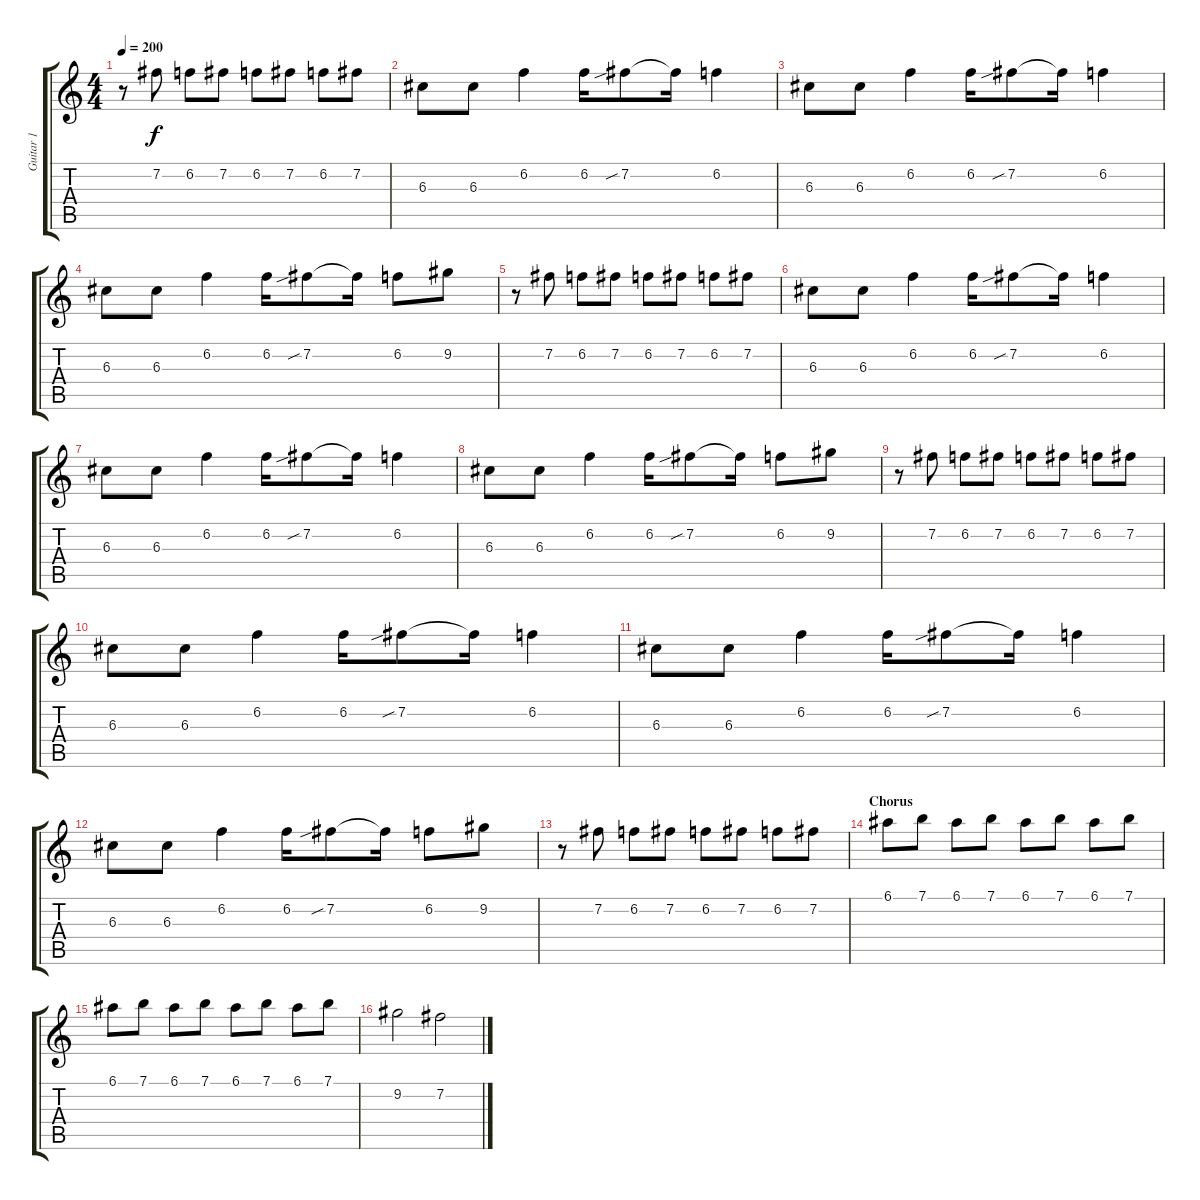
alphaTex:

\track ("Guitar 1" "Guitar 1") {instrument distortionguitar}
\staff {score tabs}
\tuning (E4 B3 G3 D3 A2 E2) {hide}
\ts (4 4)
\tempo 200
\clef g2
\ks c
r.8{dy f} 7.2.8 6.2.8 7.2.8 6.2.8 7.2.8 6.2.8 7.2.8 |
6.3.8 6.3.8 6.2.4 6.2.16 7.2{sib}.8 7.2{t}.16 6.2.4 |
6.3.8 6.3.8 6.2.4 6.2.16 7.2{sib}.8 7.2{t}.16 6.2.4 |
6.3.8 6.3.8 6.2.4 6.2.16 7.2{sib}.8 7.2{t}.16 6.2.8 9.2.8 |
r.8 7.2.8 6.2.8 7.2.8 6.2.8 7.2.8 6.2.8 7.2.8 |
6.3.8 6.3.8 6.2.4 6.2.16 7.2{sib}.8 7.2{t}.16 6.2.4 |
6.3.8 6.3.8 6.2.4 6.2.16 7.2{sib}.8 7.2{t}.16 6.2.4 |
6.3.8 6.3.8 6.2.4 6.2.16 7.2{sib}.8 7.2{t}.16 6.2.8 9.2.8 |
r.8 7.2.8 6.2.8 7.2.8 6.2.8 7.2.8 6.2.8 7.2.8 |
6.3.8 6.3.8 6.2.4 6.2.16 7.2{sib}.8 7.2{t}.16 6.2.4 |
6.3.8 6.3.8 6.2.4 6.2.16 7.2{sib}.8 7.2{t}.16 6.2.4 |
6.3.8 6.3.8 6.2.4 6.2.16 7.2{sib}.8 7.2{t}.16 6.2.8 9.2.8 |
r.8 7.2.8 6.2.8 7.2.8 6.2.8 7.2.8 6.2.8 7.2.8 |
\section ("" "Chorus")
6.1.8 7.1.8 6.1.8 7.1.8 6.1.8 7.1.8 6.1.8 7.1.8 |
6.1.8 7.1.8 6.1.8 7.1.8 6.1.8 7.1.8 6.1.8 7.1.8 |
9.2.2 7.2.2
